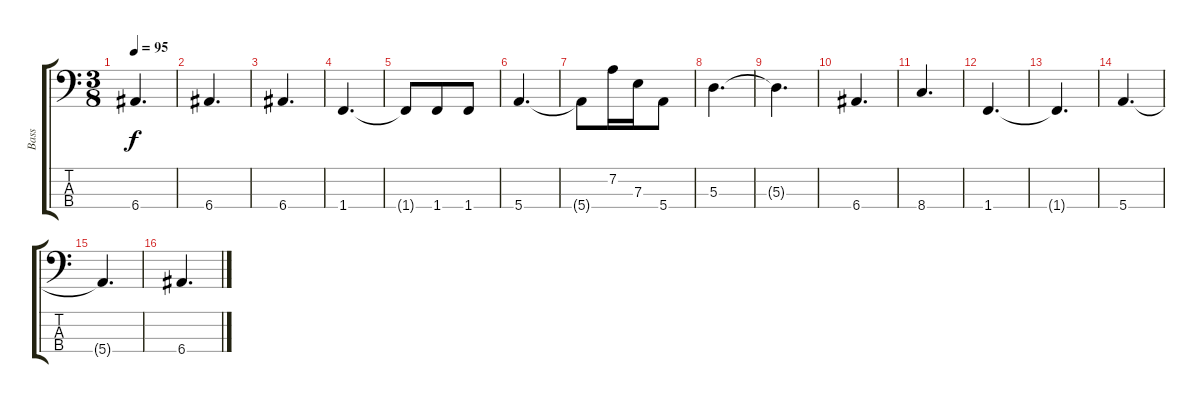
\track ("Bass" "Bass") {instrument electricbassfinger}
\staff {score tabs}
\tuning (G2 D2 A1 E1) {hide}
\ts (3 8)
\tempo 95
\clef f4
\ks c
6.4.4{d dy f} |
6.4.4{d} |
6.4.4{d} |
1.4.4{d} |
1.4{t}.8 1.4.8 1.4.8 |
5.4.4{d} |
5.4{t}.8 7.2.16 7.3.16 5.4.8 |
5.3.4{d} |
5.3{t}.4{d} |
6.4.4{d} |
8.4.4{d} |
1.4.4{d} |
1.4{t}.4{d} |
5.4.4{d} |
5.4{t}.4{d} |
6.4.4{d}
